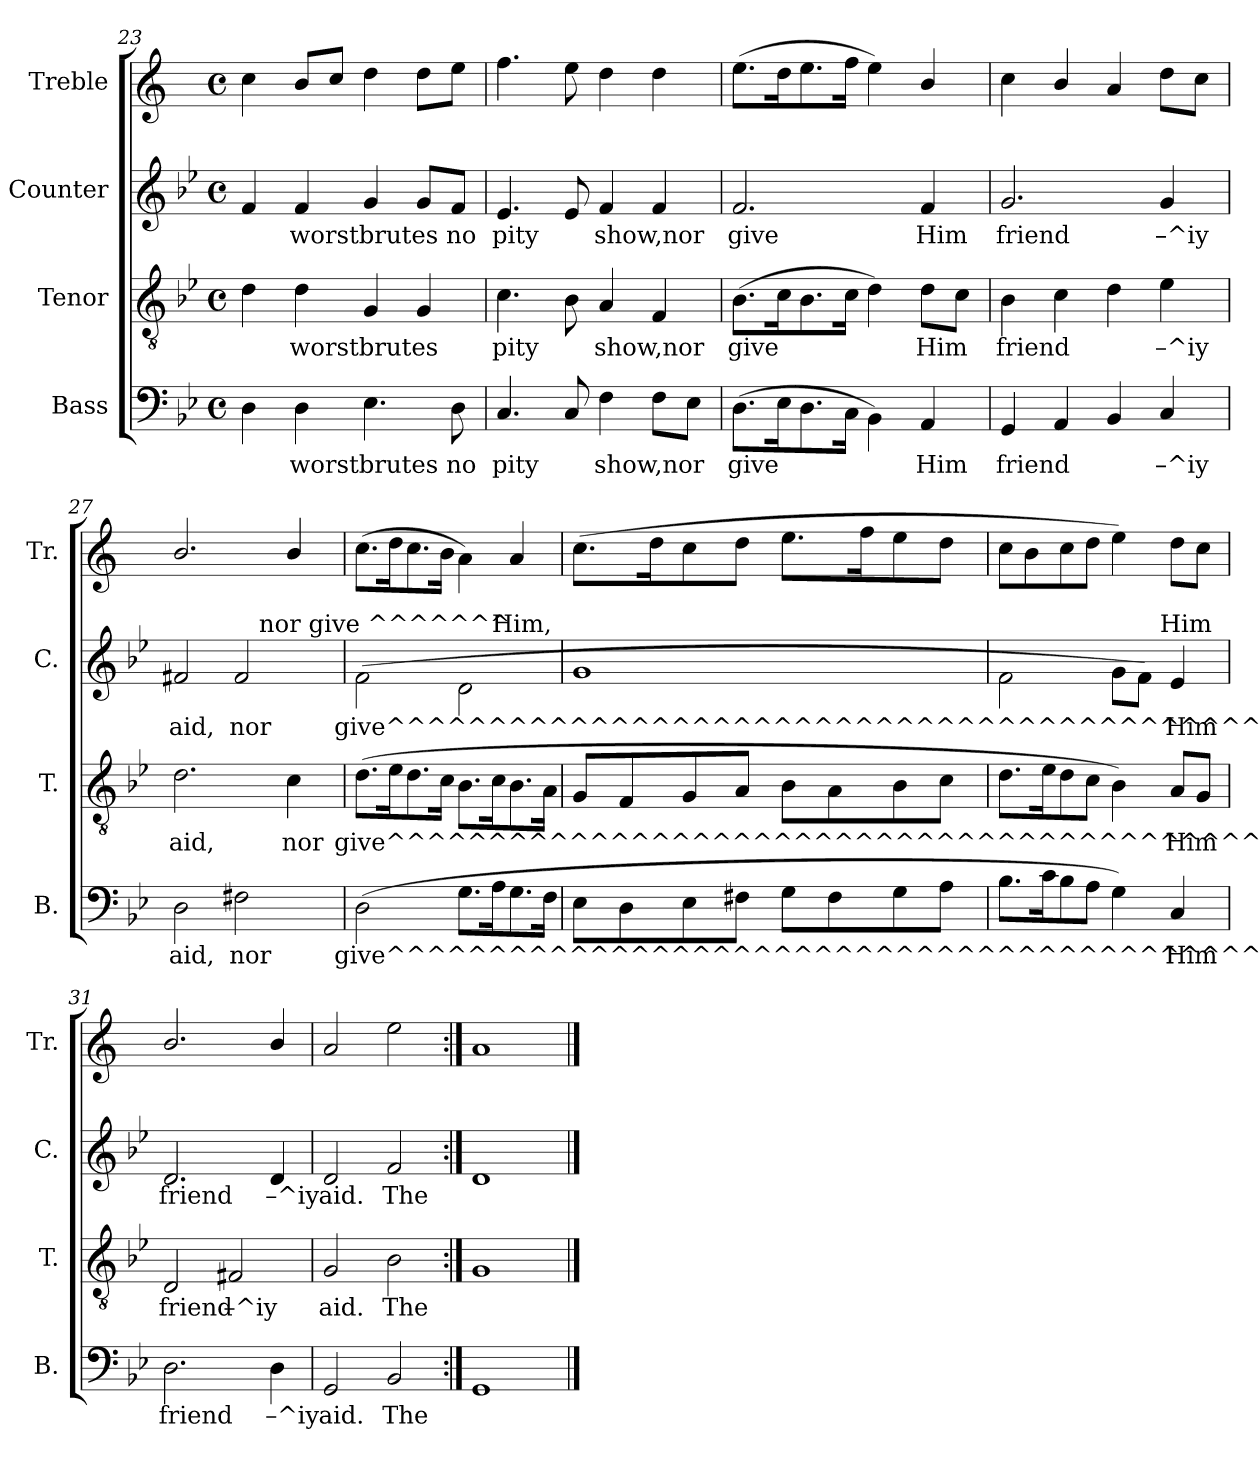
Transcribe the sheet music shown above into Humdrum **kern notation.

**kern	**text	**kern	**text	**kern	**text	**kern
*part4	*part4	*part3	*part3	*part2	*part2	*part1
*staff4	*staff4	*staff3	*staff3	*staff2	*staff2	*staff1
*I"Bass	*	*I"Tenor	*	*I"Counter	*	*I"Treble
*I'B.	*	*I'T.	*	*I'C.	*	*I'Tr.
*clefF4	*	*clefGv2	*	*clefG2	*	*clefG2
*	*	*	*	*	*	*ITrd1c2
*k[b-e-]	*	*k[b-e-]	*	*k[b-e-]	*	*k[b-e-]
*B-:	*	*B-:	*	*B-:	*	*B-:
*M4/4	*	*M4/4	*	*M4/4	*	*M4/4
*met(c)	*	*met(c)	*	*met(c)	*	*met(c)
=23	=23	=23	=23	=23	=23	=23
!	!LO:LY:a	!	!LO:LY:a:rj	!	!LO:LY:b:rj	!
4D\	.	4d\	.	4f/	.	4b-\
!	!LO:LY:a	!	!LO:LY:a:rj	!	!LO:LY:b:rj	!
4D\	worstbrutes	4d\	worstbrutes	4f/	worstbrutes	8a/L
.	.	.	.	.	.	8b-/J
!	!LO:LY:a	!	!LO:LY:a:rj	!	!LO:LY:b:rj	!
4.E-\	.	4G/	.	4g/	.	4cc\
!	!	!	!LO:LY:a:rj	!	!LO:LY:b:rj	!
.	.	4G/	.	8g/L	.	8cc\L
!	!LO:LY:a	!	!	!	!LO:LY:b:rj	!
8D\	no	.	.	8f/J	no	8dd\J
=24	=24	=24	=24	=24	=24	=24
!	!LO:LY:a	!	!LO:LY:a:rj	!	!LO:LY:b:rj	!
4.C/	pity	4.c\	pity	4.e-/	pity	4.ee-\
!	!LO:LY:a	!	!LO:LY:a:rj	!	!LO:LY:b:rj	!
8C/	.	8B-\	.	8e-/	.	8dd\
!	!LO:LY:a	!	!LO:LY:a:rj	!	!LO:LY:b:rj	!
4F\	show,nor	4A/	show,nor	4f/	show,nor	4cc\
!	!LO:LY:a	!	!LO:LY:a:rj	!	!LO:LY:b:rj	!
8F\L	.	4F/	.	4f/	.	4cc\
!	!LO:LY:a	!	!	!	!	!
8E-\J	.	.	.	.	.	.
!!LO:PB:g=z
=25	=25	=25	=25	=25	=25	=25
!	!LO:LY:a	!	!LO:LY:b:rj	!	!LO:LY:b:rj	!
(>8.D\L	give	(>8.B-\L	give	2.f/	give	(>8.dd\L
!	!LO:LY:a	!	!LO:LY:b:rj	!	!	!
16E-\	.	16c\	.	.	.	16cc\
!	!LO:LY:a	!	!LO:LY:b:rj	!	!	!
8.D\	.	8.B-\	.	.	.	8.dd\
!	!LO:LY:a	!	!LO:LY:b:rj	!	!	!
16C\J	.	16c\J	.	.	.	16ee-\J
!	!LO:LY:a	!	!LO:LY:b:rj	!	!	!
4BB-\)	.	4d\)	.	.	.	4dd\)
!	!LO:LY:a	!	!LO:LY:b:rj	!	!LO:LY:b:rj	!
4AA/	Him	8d\L	Him	4f/	Him	4a/
!	!	!	!LO:LY:b:rj	!	!	!
.	.	8c\J	.	.	.	.
=26	=26	=26	=26	=26	=26	=26
!	!LO:LY:a	!	!LO:LY:b:rj	!	!LO:LY:b:rj	!
4GG/	friend	4B-\	friend	2.g/	friend	4b-\
!	!LO:LY:a	!	!LO:LY:b:rj	!	!	!
4AA/	.	4c\	.	.	.	4a/
!	!LO:LY:a	!	!LO:LY:b:rj	!	!	!
4BB-/	.	4d\	.	.	.	4g/
!	!LO:LY:a	!	!LO:LY:b:rj	!	!LO:LY:b:rj	!
4C/	–^iy	4e-\	–^iy	4g/	–^iy	8cc\L
.	.	.	.	.	.	8b-\J
=27	=27	=27	=27	=27	=27	=27
!	!LO:LY:a	!	!LO:LY:b:rj	!	!LO:LY:b:rj	!
*	*	*	*	*^	*	*
2D\	aid,	2.d\	aid,	2f#X/	2ryy	aid,	2.a/
!	!LO:LY:a	!	!	!	!	!LO:LY:b:rj	!
2F#X\	nor	.	.	2f#/	16..ryy	nor	.
!	!	!	!	!	!LO:TX:a:t=nor give ^^^^^^^	!	!
.	.	.	.	.	4ryy	.	.
!	!	!	!LO:LY:b:rj	!	!	!	!
.	.	4c\	nor	.	.	.	4a/
.	.	.	.	.	8ryy	.	.
.	.	.	.	.	64ryy	.	.
=28	=28	=28	=28	=28	=28	=28	=28
!	!LO:LY:a	!	!LO:LY:b:rj	!	!	!LO:LY:b:rj	!
(>2D\	give^^^^^^^^^^^^^^^^^^^^^^^^^^^^^^^^^^^^^^^^^^^^^^^^^^^^	(>8.d\L	give^^^^^^^^^^^^^^^^^^^^^^^^^^^^^^^^^^^^^^^^^^^^^^^^^^^^	(>2f\	2ryy	give^^^^^^^^^^^^^^^^^^^^^^^^^^^^^^^^^^^^^^^^^^^^^^^^^^^^	(>8.b-\L
!	!	!	!LO:LY:b:rj	!	!	!	!
.	.	16e-\	.	.	.	.	16cc\
!	!	!	!LO:LY:b:rj	!	!	!	!
.	.	8.d\	.	.	.	.	8.b-\
!	!	!	!LO:LY:b:rj	!	!	!	!
.	.	16c\J	.	.	.	.	16a\J
!	!LO:LY:a	!	!LO:LY:b:rj	!	!	!LO:LY:b:rj	!
8.G\L	.	8.B-\L	.	2d\	8.ryy	.	4g\)
!	!	!	!	!	!LO:TX:a:t=Him,	!	!
!	!LO:LY:a	!	!LO:LY:b:rj	!	!	!	!
16A\	.	16c\	.	.	4ryy	.	.
!	!LO:LY:a	!	!LO:LY:b:rj	!	!	!	!
8.G\	.	8.B-\	.	.	.	.	4g/
!	!LO:LY:a	!	!LO:LY:b:rj	!	!	!	!
16F\J	.	16A\J	.	.	16ryy	.	.
=29	=29	=29	=29	=29	=29	=29	=29
!	!	!	!	!LO:TX:a:t=give ^^^^^^^^^^^^^^^^^^^^^^^^^^^^^	!	!	!
!	!LO:LY:a	!	!LO:LY:b:rj	!	!	!LO:LY:b:rj	!
*	*	*	*	*v	*v	*	*
8E-\L	.	8G/L	.	1g	.	(>8.b-\L
!	!LO:LY:a	!	!LO:LY:b:rj	!	!	!
8D\	.	8F/	.	.	.	.
.	.	.	.	.	.	16cc\
!	!LO:LY:a	!	!LO:LY:b:rj	!	!	!
8E-\	.	8G/	.	.	.	8b-\
!	!LO:LY:a	!	!LO:LY:b:rj	!	!	!
8F#X\J	.	8A/J	.	.	.	8cc\J
!	!LO:LY:a	!	!LO:LY:b:rj	!	!	!
8G\L	.	8B-\L	.	.	.	8.dd\L
!	!LO:LY:a	!	!LO:LY:b:rj	!	!	!
8F#\	.	8A\	.	.	.	.
.	.	.	.	.	.	16ee-\
!	!LO:LY:a	!	!LO:LY:b:rj	!	!	!
8G\	.	8B-\	.	.	.	8dd\
!	!LO:LY:a	!	!LO:LY:b:rj	!	!	!
8A\J	.	8c\J	.	.	.	8cc\J
=30	=30	=30	=30	=30	=30	=30
!	!LO:LY:a	!	!LO:LY:b:rj	!	!LO:LY:b:rj	!
*	*	*	*	*^	*	*
8.B-\L	.	8.d\L	.	2f\	2ryy	.	8b-\L
.	.	.	.	.	.	.	8a\
!	!LO:LY:a	!	!LO:LY:b:rj	!	!	!	!
16c\	.	16e-\	.	.	.	.	.
!	!LO:LY:a	!	!LO:LY:b:rj	!	!	!	!
8B-\	.	8d\	.	.	.	.	8b-\
!	!LO:LY:a	!	!LO:LY:b:rj	!	!	!	!
8A\J	.	8c\J	.	.	.	.	8cc\J
!	!LO:LY:a	!	!LO:LY:b:rj	!	!	!LO:LY:b:rj	!
4G\)	.	4B-\)	.	8g\L	8..ryy	.	4dd\)
!	!	!	!	!	!	!LO:LY:b:rj	!
.	.	.	.	8f\J)	.	.	.
!	!	!	!	!	!LO:TX:a:t=Him	!	!
.	.	.	.	.	4ryy	.	.
!	!LO:LY:a	!	!LO:LY:b:rj	!	!	!LO:LY:b:rj	!
4C/	Him	8A/L	Him	4e-/	.	Him	8cc\L
!	!	!	!LO:LY:b:rj	!	!	!	!
.	.	8G/J	.	.	.	.	8b-\J
.	.	.	.	.	32ryy	.	.
=31	=31	=31	=31	=31	=31	=31	=31
!	!	!	!	!LO:TX:a:t=friend 5° iy aid. The	!	!	!
!	!LO:LY:a	!	!LO:LY:b:rj	!	!	!LO:LY:b:rj	!
*	*	*	*	*v	*v	*	*
2.D\	friend	2D/	friend	2.d/	friend	2.a/
!	!	!	!LO:LY:b:rj	!	!	!
.	.	2F#X/	–^iy	.	.	.
!	!LO:LY:a	!	!	!	!LO:LY:b:rj	!
4D\	–^iy	.	.	4d/	–^iy	4a/
=32	=32	=32	=32	=32	=32	=32
!	!LO:LY:a	!	!LO:LY:b:rj	!	!LO:LY:b:rj	!
2GG/	aid.	2G/	aid.	2d/	aid.	2g/
!	!LO:LY:a	!	!LO:LY:b:rj	!	!LO:LY:b:rj	!
2BB-/	The	2B-\	The	2f/	The	2dd\
=33:|!	=33:|!	=33:|!	=33:|!	=33:|!	=33:|!	=33:|!
!	!LO:LY:a	!	!LO:LY:b:rj	!	!LO:LY:b:rj	!
1GG	.	1G	.	1d	.	1g
==	==	==	==	==	==	==
*-	*-	*-	*-	*-	*-	*-
